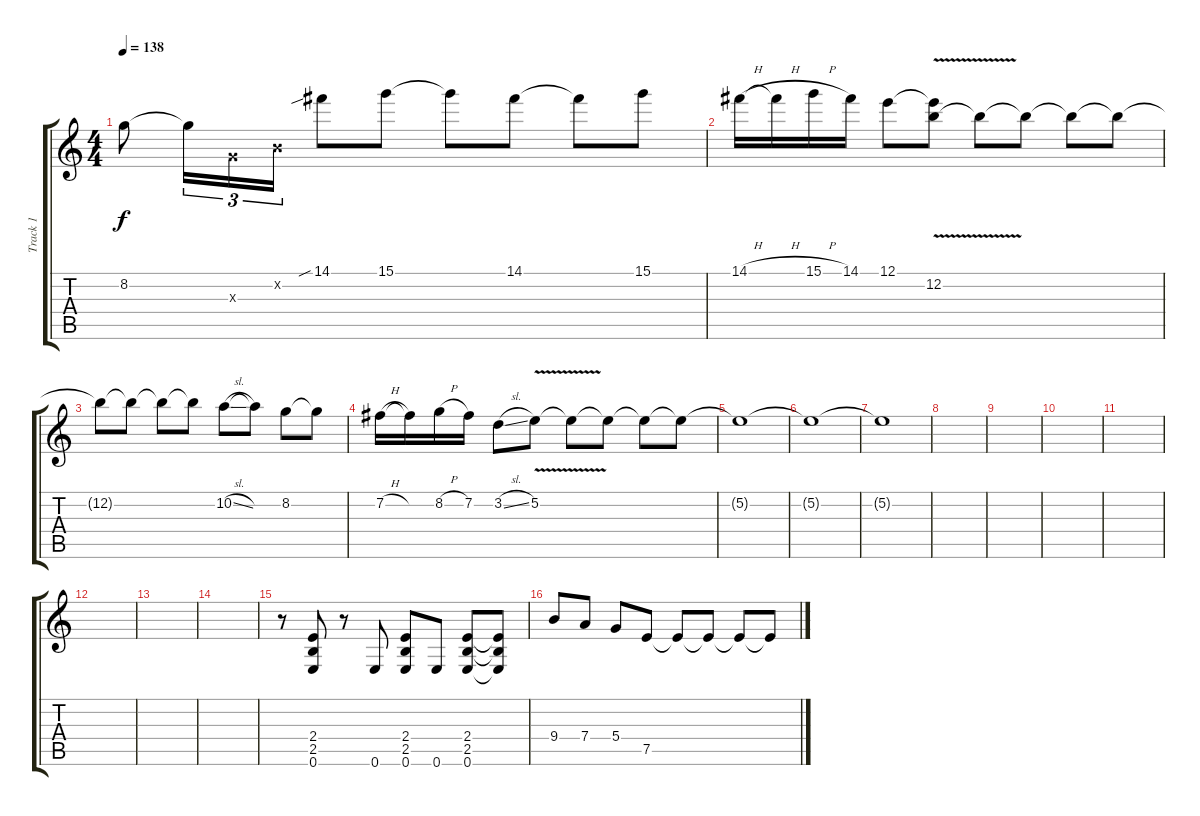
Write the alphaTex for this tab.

\track ("Track 1" "Track 1") {instrument acousticguitarsteel}
\staff {score tabs}
\tuning (E4 B3 G3 D3 A2 E2) {hide}
\ts (4 4)
\tempo 138
\clef g2
\ks c
8.2{t}.8{dy f} 8.2{t}.16{tu (3 2)} 0.3{x}.16{tu (3 2)} 0.2{x}.16{tu (3 2)} 14.1{sib}.8 15.1.8 15.1{t}.8 14.1.8 14.1{t}.8 15.1.8 |
14.1{h}.16 14.1{h t}.16 15.1{h}.16 14.1.16 12.1.8 (12.1{t} 12.2{v}).8 12.2{t}.8 12.2{t}.8 12.2{t}.8 12.2{t}.8 |
12.2{t}.8 12.2{t}.8 12.2{t}.8 12.2{t}.8 10.2{sl}.8 10.2{t}.8 8.2.8 8.2{t}.8 |
7.2{h}.16 7.2{t}.16 8.2{h}.16 7.2.16 3.2{sl}.8 5.2{v}.8 5.2{t}.8 5.2{t}.8 5.2{t}.8 5.2{t}.8 |
5.2{t}.1 |
5.2{t}.1 |
5.2{t}.1 |
|
|
|
|
|
|
|
r.8{volume 10 instrument overdrivenguitar} (2.4 2.5 0.6).8 r.8 0.6.8 (2.4 2.5 0.6).8 0.6.8 (2.4 2.5 0.6).8 (2.4{t} 2.5{t} 0.6{t}).8 |
9.4.8{volume 10 instrument overdrivenguitar} 7.4.8 5.4.8 7.5.8 7.5{t}.8 7.5{t}.8 7.5{t}.8 7.5{t}.8
